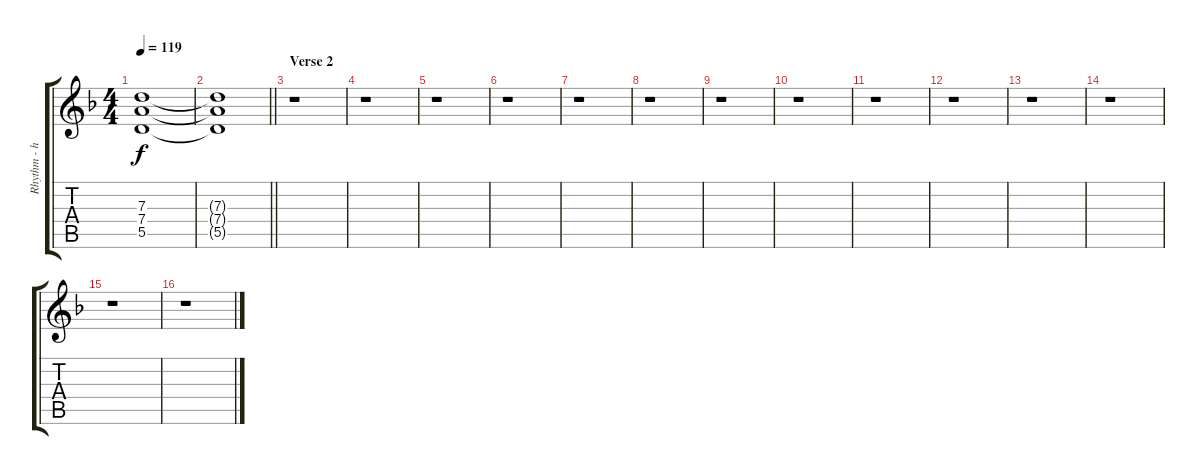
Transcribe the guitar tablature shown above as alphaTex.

\track ("Rhythm - heavy - left" "Rhythm - h") {instrument distortionguitar}
\staff {score tabs}
\tuning (E4 B3 G3 D3 A2 E2) {hide}
\ts (4 4)
\tempo 119
\clef g2
\ks f
(7.3 7.4 5.5).1{dy f volume 4} |
\barLineRight lightlight
(7.3{t} 7.4{t} 5.5{t}).1 |
\section ("" "Verse 2")
r.1 |
r.1 |
r.1 |
r.1 |
r.1 |
r.1 |
r.1 |
r.1 |
r.1 |
r.1 |
r.1 |
r.1 |
r.1 |
r.1
